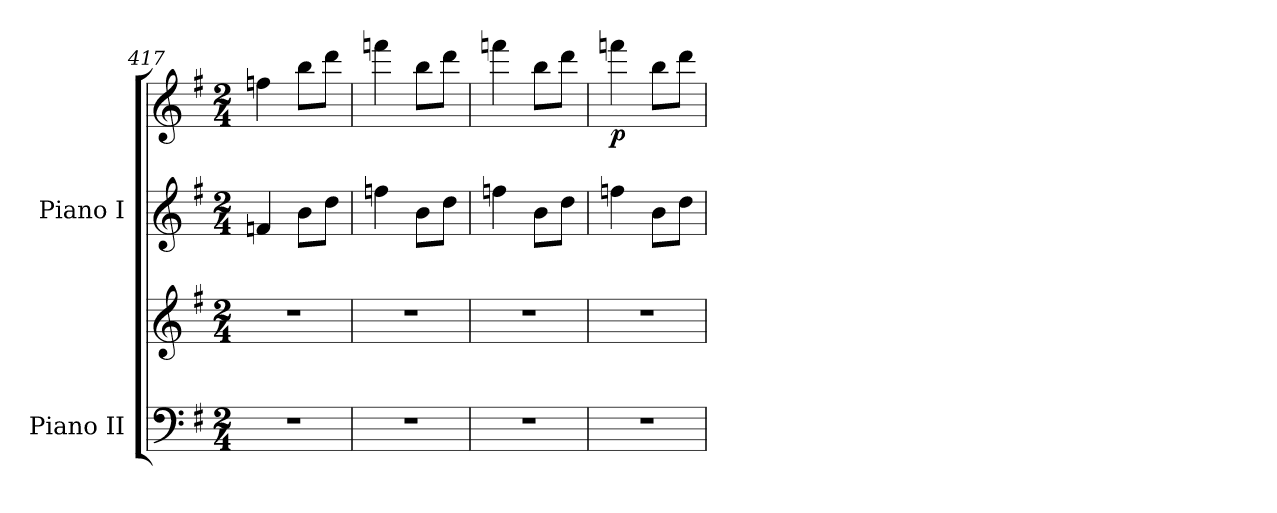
**kern	**kern	**kern	**kern	**dynam
*part2	*part2	*part1	*part1	*part1
*staff4	*staff3	*staff2	*staff1	*staff1/2
*I"Piano II	*	*I"Piano I	*	*
*I'Pno. II	*	*I'Pno. I	*	*
!!LO:LB:g=z
*clefF4	*clefG2	*clefG2	*clefG2	*
*k[f#]	*k[f#]	*k[f#]	*k[f#]	*
*M2/4	*M2/4	*M2/4	*M2/4	*
=417	=417	=417	=417	=417
2r	2r	4fn/	4ffn\	.
.	.	8b\L	8bb\L	.
.	.	8dd\J	8ddd\J	.
=418	=418	=418	=418	=418
2r	2r	4ffn\	4fffn\	.
.	.	8b\L	8bb\L	.
.	.	8dd\J	8ddd\J	.
=419	=419	=419	=419	=419
2r	2r	4ffn\	4fffn\	.
.	.	8b\L	8bb\L	.
.	.	8dd\J	8ddd\J	.
=420	=420	=420	=420	=420
!	!	!	!	!LO:DY:b
2r	2r	4ffn\	4fffn\	p
.	.	8b\L	8bb\L	.
.	.	8dd\J	8ddd\J	.
=	=	=	=	=
*-	*-	*-	*-	*-
